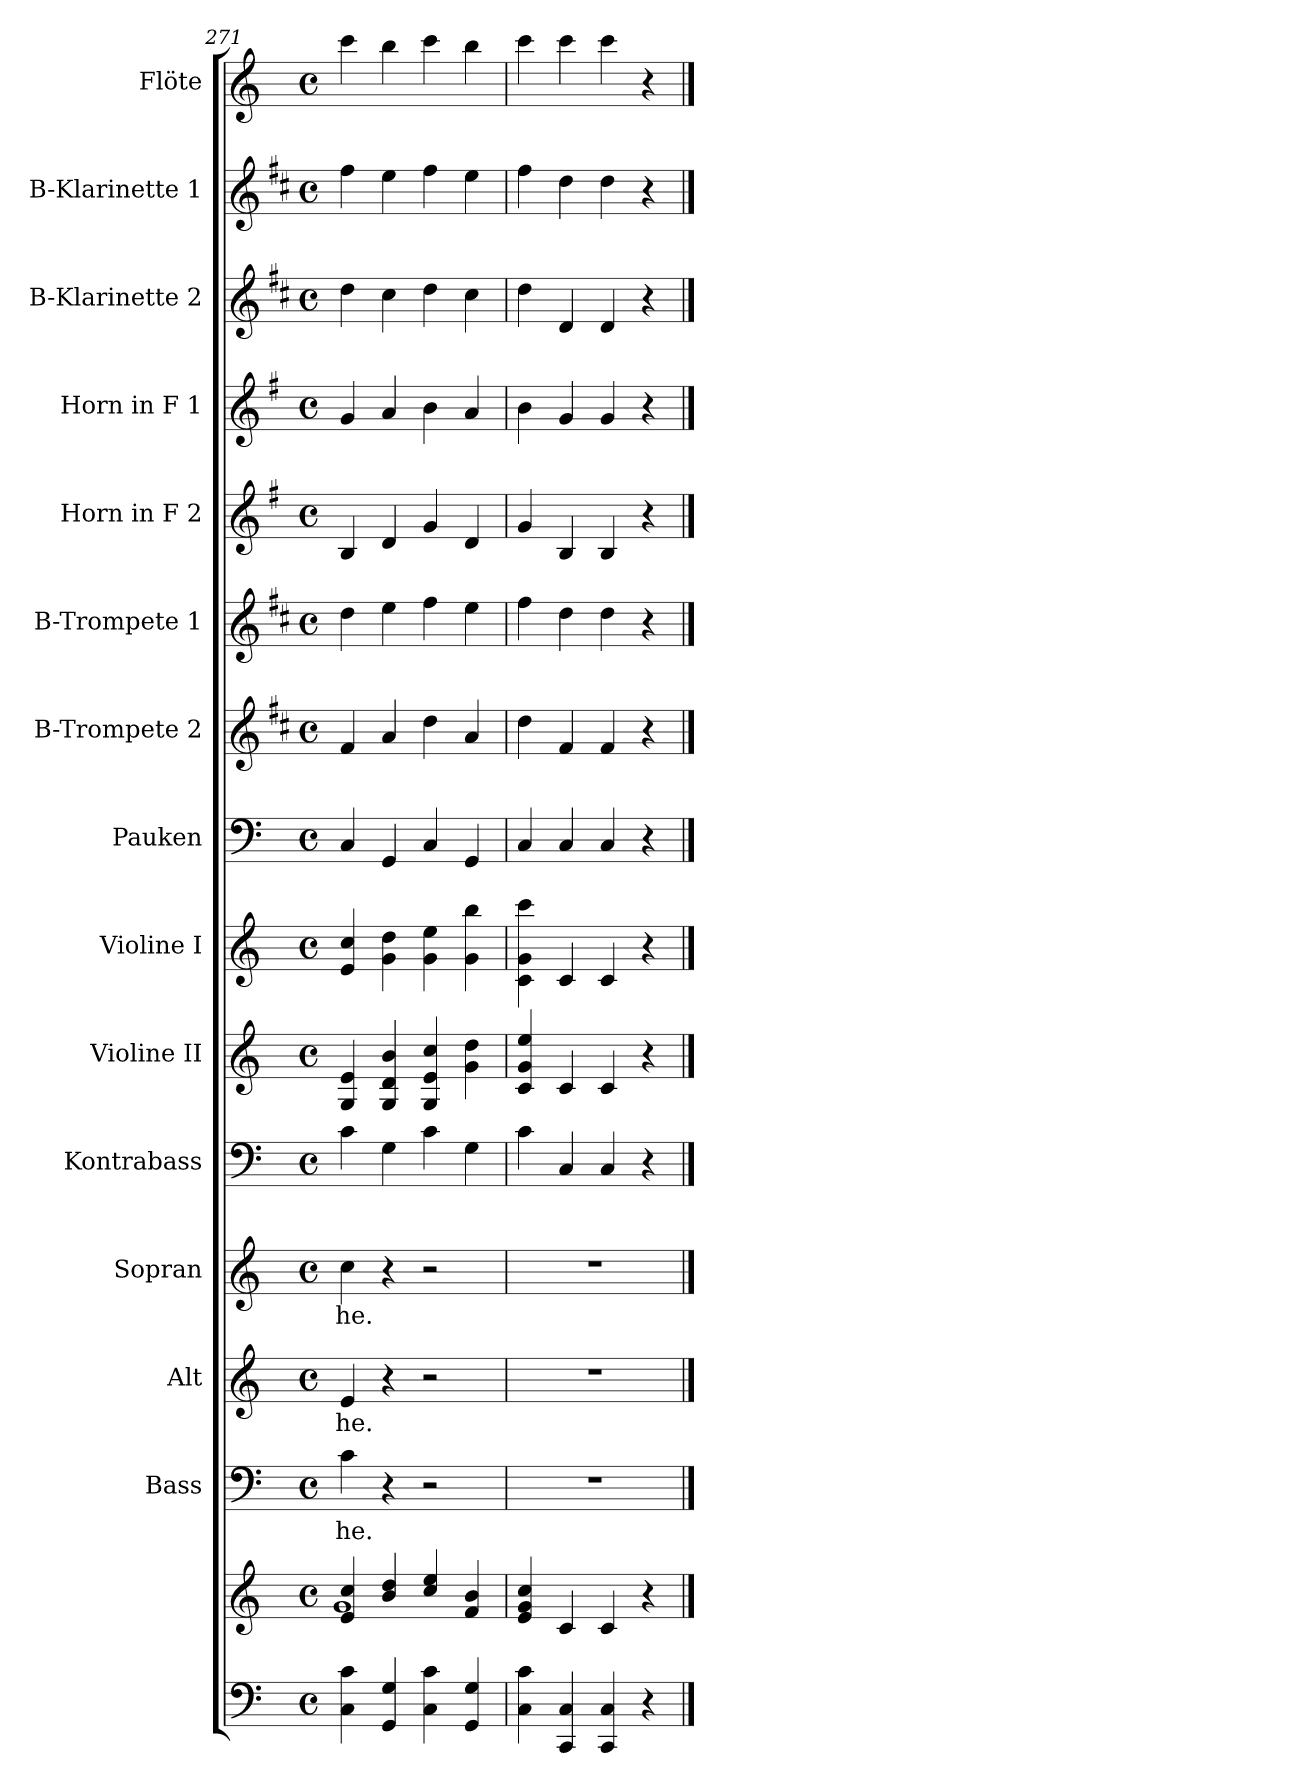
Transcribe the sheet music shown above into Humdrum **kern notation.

**kern	**kern	**kern	**text	**kern	**text	**kern	**text	**kern	**kern	**kern	**kern	**kern	**kern	**kern	**kern	**kern	**kern	**kern
*part15	*part15	*part14	*part14	*part13	*part13	*part12	*part12	*part11	*part10	*part9	*part8	*part7	*part6	*part5	*part4	*part3	*part2	*part1
*staff16	*staff15	*staff14	*staff14	*staff13	*staff13	*staff12	*staff12	*staff11	*staff10	*staff9	*staff8	*staff7	*staff6	*staff5	*staff4	*staff3	*staff2	*staff1
*	*	*I"Bass	*	*I"Alt	*	*I"Sopran	*	*I"Kontrabass	*I"Violine II	*I"Violine I	*I"Pauken	*I"B-Trompete 2	*I"B-Trompete 1	*I"Horn in F 2	*I"Horn in F 1	*I"B-Klarinette 2	*I"B-Klarinette 1	*I"Flöte
*	*	*I'B.	*	*I'A.	*	*I'S.	*	*I'Kb.	*I'Vl. II	*I'Vl. I	*I'Pk.	*I'B Trp. 2	*I'B Trp. 1	*	*	*I'B Kl. 2	*I'B Kl. 1	*I'Fl.
*clefF4	*clefG2	*clefF4	*	*clefG2	*	*clefG2	*	*clefF4	*clefG2	*clefG2	*clefF4	*clefG2	*clefG2	*clefG2	*clefG2	*clefG2	*clefG2	*clefG2
*	*	*	*	*	*	*	*	*ITrd7c12	*	*	*	*ITrd1c2	*ITrd1c2	*ITrd4c7	*ITrd4c7	*ITrd1c2	*ITrd1c2	*
*k[]	*k[]	*k[]	*	*k[]	*	*k[]	*	*k[]	*k[]	*k[]	*k[]	*k[]	*k[]	*k[]	*k[]	*k[]	*k[]	*k[]
*C:	*C:	*C:	*	*C:	*	*C:	*	*C:	*C:	*C:	*C:	*C:	*C:	*C:	*C:	*C:	*C:	*C:
*M4/4	*M4/4	*M4/4	*	*M4/4	*	*M4/4	*	*M4/4	*M4/4	*M4/4	*M4/4	*M4/4	*M4/4	*M4/4	*M4/4	*M4/4	*M4/4	*M4/4
*met(c)	*met(c)	*met(c)	*	*met(c)	*	*met(c)	*	*met(c)	*met(c)	*met(c)	*met(c)	*met(c)	*met(c)	*met(c)	*met(c)	*met(c)	*met(c)	*met(c)
=271	=271	=271	=271	=271	=271	=271	=271	=271	=271	=271	=271	=271	=271	=271	=271	=271	=271	=271
*	*^	*	*	*	*	*	*	*	*	*	*	*	*	*	*	*	*	*
!	!	!	!	!LO:LY:b	!	!LO:LY:b	!	!LO:LY:b	!	!	!	!	!	!	!	!	!	!	!
4C\ 4c\	4e/ 4cc/	1g	4c\	-he.	4e/	-he.	4cc\	-he.	4C\	4G/ 4e/	4e/ 4cc/	4C/	4e/	4cc\	4E/	4c/	4cc\	4ee\	4ccc\
4GG/ 4G/	4b/ 4dd/	.	4r	.	4r	.	4r	.	4GG\	4G/ 4d/ 4b/	4g\ 4dd\	4GG/	4g/	4dd\	4G/	4d/	4b\	4dd\	4bb\
4C\ 4c\	4cc/ 4ee/	.	2r	.	2r	.	2r	.	4C\	4G/ 4e/ 4cc/	4g\ 4ee\	4C/	4cc\	4ee\	4c/	4e\	4cc\	4ee\	4ccc\
4GG/ 4G/	4f/ 4b/	.	.	.	.	.	.	.	4GG\	4g\ 4dd\	4g\ 4bb\	4GG/	4g/	4dd\	4G/	4d/	4b\	4dd\	4bb\
*	*v	*v	*	*	*	*	*	*	*	*	*	*	*	*	*	*	*	*	*
=272	=272	=272	=272	=272	=272	=272	=272	=272	=272	=272	=272	=272	=272	=272	=272	=272	=272	=272
4C\ 4c\	4e/ 4g/ 4cc/	1r	.	1r	.	1r	.	4C\	4c/ 4g/ 4ee/	4c\ 4g\ 4ccc\	4C/	4cc\	4ee\	4c/	4e\	4cc\	4ee\	4ccc\
4CC/ 4C/	4c/	.	.	.	.	.	.	4CC/	4c/	4c/	4C/	4e/	4cc\	4E/	4c/	4c/	4cc\	4ccc\
4CC/ 4C/	4c/	.	.	.	.	.	.	4CC/	4c/	4c/	4C/	4e/	4cc\	4E/	4c/	4c/	4cc\	4ccc\
4r	4r	.	.	.	.	.	.	4r	4r	4r	4r	4r	4r	4r	4r	4r	4r	4r
==	==	==	==	==	==	==	==	==	==	==	==	==	==	==	==	==	==	==
*-	*-	*-	*-	*-	*-	*-	*-	*-	*-	*-	*-	*-	*-	*-	*-	*-	*-	*-
